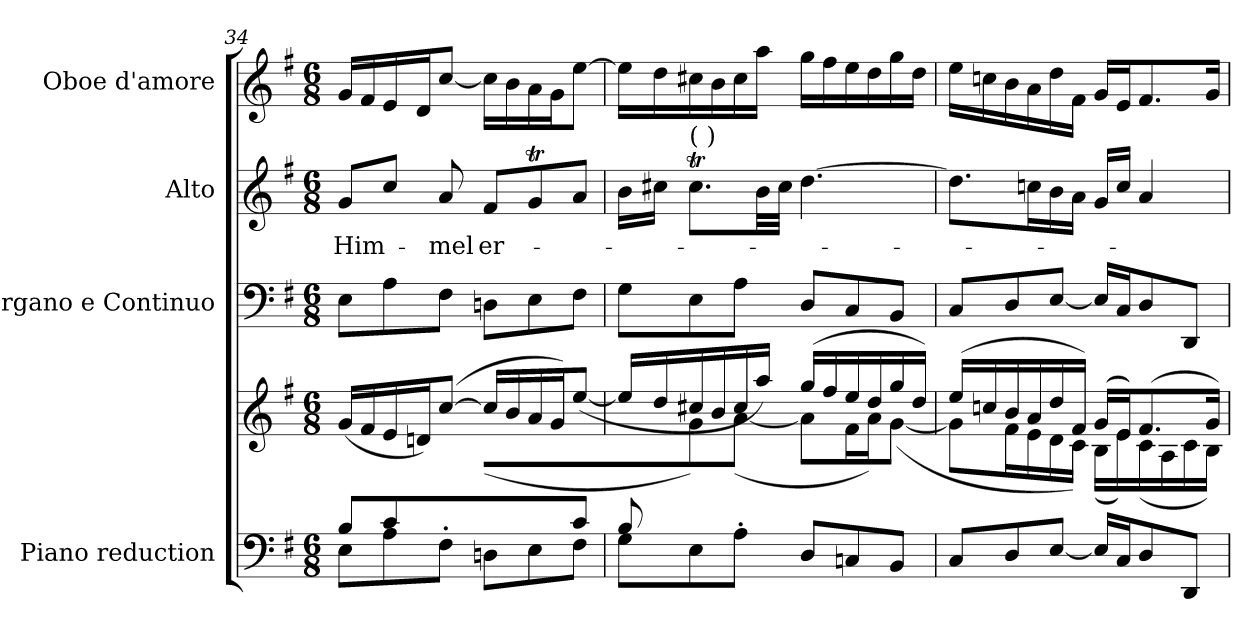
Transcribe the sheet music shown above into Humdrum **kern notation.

**kern	**kern	**kern	**kern	**text	**kern
*part4	*part4	*part3	*part2	*part2	*part1
*staff5	*staff4	*staff3	*staff2	*staff2	*staff1
*I"Piano reduction	*	*I"Organo e Continuo	*I"Alto	*	*I"Oboe d'amore
*I'Pno	*	*	*	*	*I'Ob
*clefF4	*clefG2	*clefF4	*clefG2	*	*clefG2
*k[f#]	*k[f#]	*k[f#]	*k[f#]	*	*k[f#]
*M6/8	*M6/8	*M6/8	*M6/8	*	*M6/8
=34	=34	=34	=34	=34	=34
*^	*^	*	*	*	*
!	!	!	!	!	!	!LO:LY:b	!
8B/L	8E\L	(>16g/LL	4ryy	8E\L	8g/L	Him-	16g/LL
.	.	16f#/	.	.	.	.	16f#/
8c/	8A\	16e/	.	8A\	8cc/J	.	16e/
.	.	16dn/J)	.	.	.	.	16d/J
!	!	!	!	!	!	!LO:LY:b	!
4.ryy	8F#'\J	(>[8cc/J	16a\L	8F#\J	8a/	mel	[8cc/J
.	.	.	16e\JJ	.	.	.	.
!	!	!	!	!	!	!LO:LY:b	!
.	8Dn\L	16cc/LL]	(<8f#\L	8Dn\L	8f#/L	er-	16cc\LL]
.	.	16b/	.	.	.	.	16b\
.	8E\	16a/	8d\	8E\	8gT/	.	16a\
.	.	16g/J)	.	.	.	.	16g\J
8c/J)	8F#\J	(>[8ee/J	8ryy	8F#\J	8a/J	.	[8ee\J
=35	=35	=35	=35	=35	=35	=35	=35
(<8B/L	8G\L	16ee/LL]	8ryy	8G\L	16b\LL	.	16ee\LL]
.	.	16dd/	.	.	16cc#X\JJ	.	16dd\
!	!	!	!	!	!LO:TX:a:t=(    )	!	!
2ryy	8E\	16cc#X/	8g\)	8E\	8.cc#t\L	.	16cc#X\
.	.	16b/	.	.	.	.	16b\
.	8A'\J	16cc#/	(>[8a\J	8A\J	.	.	16cc#\
.	.	16aa/JJ)	.	.	32b\LL	.	16aa\JJ
.	.	.	.	.	32cc#\JJJ	.	.
.	8D/L	(>16gg/LL	8a\L]	8D/L	[4.dd\	.	16gg\LL
.	.	16ff#/	.	.	.	.	16ff#\
.	8Cn/	16ee/	16f#\L	8C/	.	.	16ee\
.	.	16dd/	16a\J)	.	.	.	16dd\
8ryy	8BB/J	16gg/	(<[8g\J	8BB/J	.	.	16gg\
.	.	16dd/JJ)	.	.	.	.	16dd\JJ
*v	*v	*	*	*	*	*	*
=36	=36	=36	=36	=36	=36	=36
8C/L	(>16ee/LL	8g\L]	8C/L	8.dd\L]	.	16ee\LL
.	16ccn/	.	.	.	.	16ccn\
8D/	16b/	16f#\L	8D/	.	.	16b\
.	16a/	16e\	.	16ccn\L	.	16a\
[8E/J	16dd/	16d\	[8E/J	16b\	.	16dd\
.	16f#/JJ)	16c\JJ)	.	16a\JJ	.	16f#\JJ
16E/LL]	(>16g/LL	(<16B\LL	16E/LL]	16g/LL	.	16g/LL
16C/J	16e/J)	16e\)	16C/J	16cc/JJ	.	16e/J
8D/	(>8.f#/	(<16c\	8D/	4a/	.	8.f#/
.	.	16A\	.	.	.	.
8DD/J	.	16c\	8DD/J	.	.	.
.	16g/Jk)	16B\JJ)	.	.	.	16g/Jk
*	*v	*v	*	*	*	*
=	=	=	=	=	=
*-	*-	*-	*-	*-	*-
